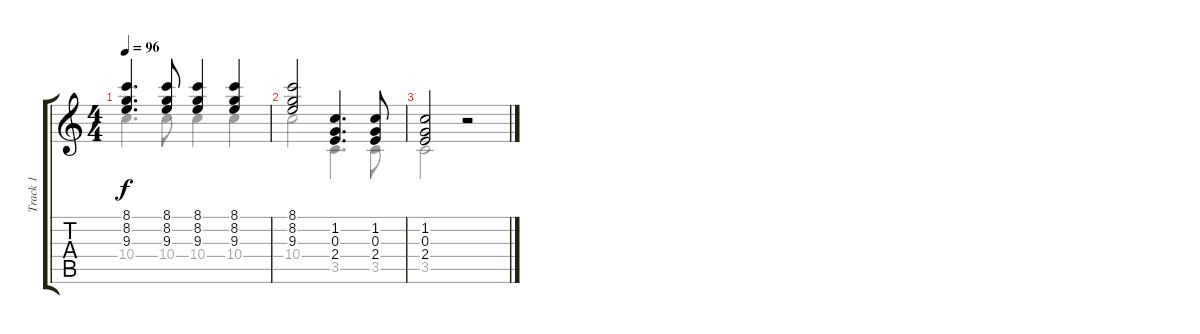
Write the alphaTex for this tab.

\track ("Track 1" "Track 1") {instrument acousticguitarsteel}
\staff {score tabs}
\tuning (E4 B3 G3 D3 A2 E2) {hide}
\voice
\ts (4 4)
\tempo 96
\clef g2
\ks c
(8.1 8.2 9.3).4{d dy f} (8.1 8.2 9.3).8 (8.1 8.2 9.3).4 (8.1 8.2 9.3).4 |
(8.1 8.2 9.3).2 (1.2 0.3 2.4).4{d} (1.2 0.3 2.4).8 |
(1.2 0.3 2.4).2 r.2
\voice
\clef g2
\ottava regular
\simile none
\ks c
10.4.4{d dy f} 10.4.8 10.4.4 10.4.4 |
10.4.2 3.5.4{d} 3.5.8 |
3.5.2 r.2
